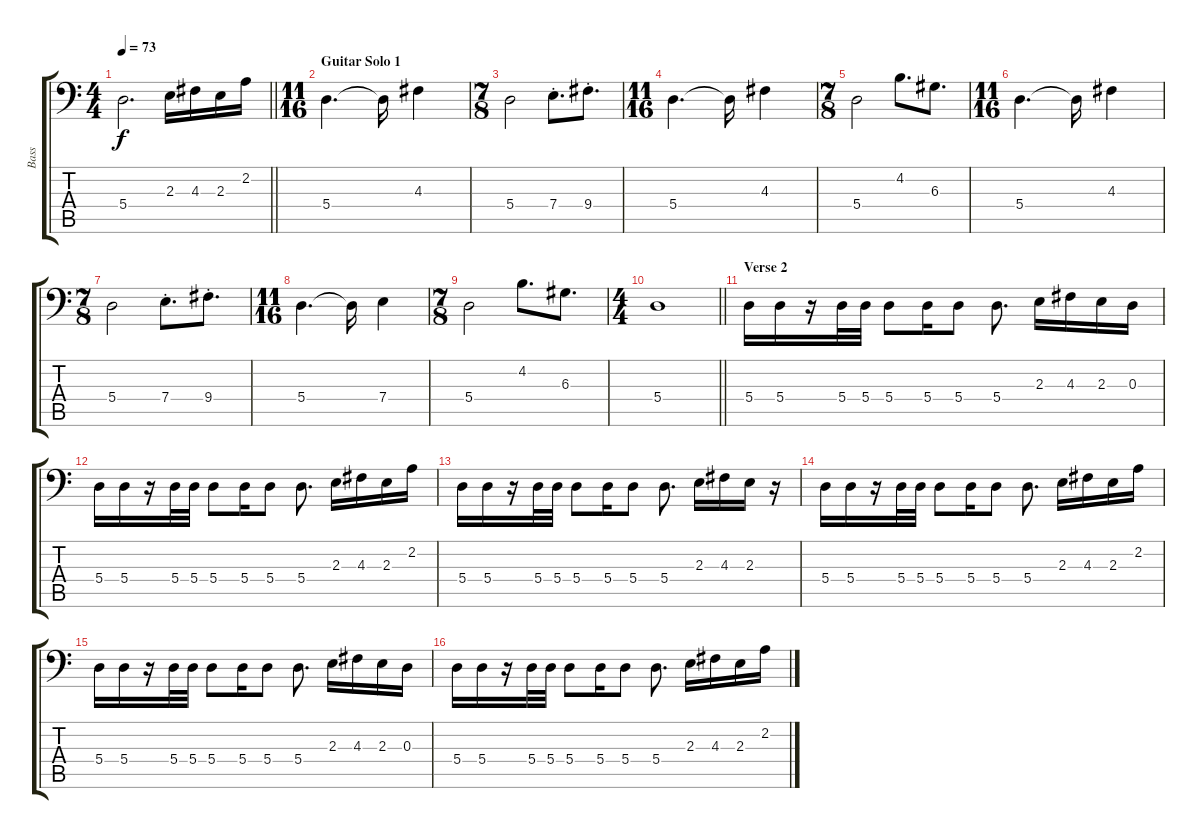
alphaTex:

\track ("Bass" "Bass") {instrument fretlessbass}
\staff {score tabs}
\tuning (C3 G2 D2 A1 E1 B0) {hide}
\ts (4 4)
\tempo 73
\clef f4
\barLineRight lightlight
\ks c
5.4.2{d dy f} 2.3.16 4.3.16 2.3.16 2.2.16 |
\ts (11 16)
\section ("" "Guitar Solo 1")
5.4.4{d} 5.4{t}.16 4.3.4 |
\ts (7 8)
5.4.2 7.4{st}.8{d} 9.4{st}.8{d} |
\ts (11 16)
5.4.4{d} 5.4{t}.16 4.3.4 |
\ts (7 8)
5.4.2 4.2.8{d} 6.3.8{d} |
\ts (11 16)
5.4.4{d} 5.4{t}.16 4.3.4 |
\ts (7 8)
5.4.2 7.4{st}.8{d} 9.4{st}.8{d} |
\ts (11 16)
5.4.4{d} 5.4{t}.16 7.4.4 |
\ts (7 8)
5.4.2 4.2.8{d} 6.3.8{d} |
\ts (4 4)
\barLineRight lightlight
5.4.1 |
\section ("" "Verse 2")
5.4.16 5.4.16 r.16 5.4.32 5.4.32 5.4.8 5.4.16 5.4.8 5.4.8{d} 2.3.16 4.3.16 2.3.16 0.3.16 |
5.4.16 5.4.16 r.16 5.4.32 5.4.32 5.4.8 5.4.16 5.4.8 5.4.8{d} 2.3.16 4.3.16 2.3.16 2.2.16 |
5.4.16 5.4.16 r.16 5.4.32 5.4.32 5.4.8 5.4.16 5.4.8 5.4.8{d} 2.3.16 4.3.16 2.3.16 r.16 |
5.4.16 5.4.16 r.16 5.4.32 5.4.32 5.4.8 5.4.16 5.4.8 5.4.8{d} 2.3.16 4.3.16 2.3.16 2.2.16 |
5.4.16 5.4.16 r.16 5.4.32 5.4.32 5.4.8 5.4.16 5.4.8 5.4.8{d} 2.3.16 4.3.16 2.3.16 0.3.16 |
5.4.16 5.4.16 r.16 5.4.32 5.4.32 5.4.8 5.4.16 5.4.8 5.4.8{d} 2.3.16 4.3.16 2.3.16 2.2.16
